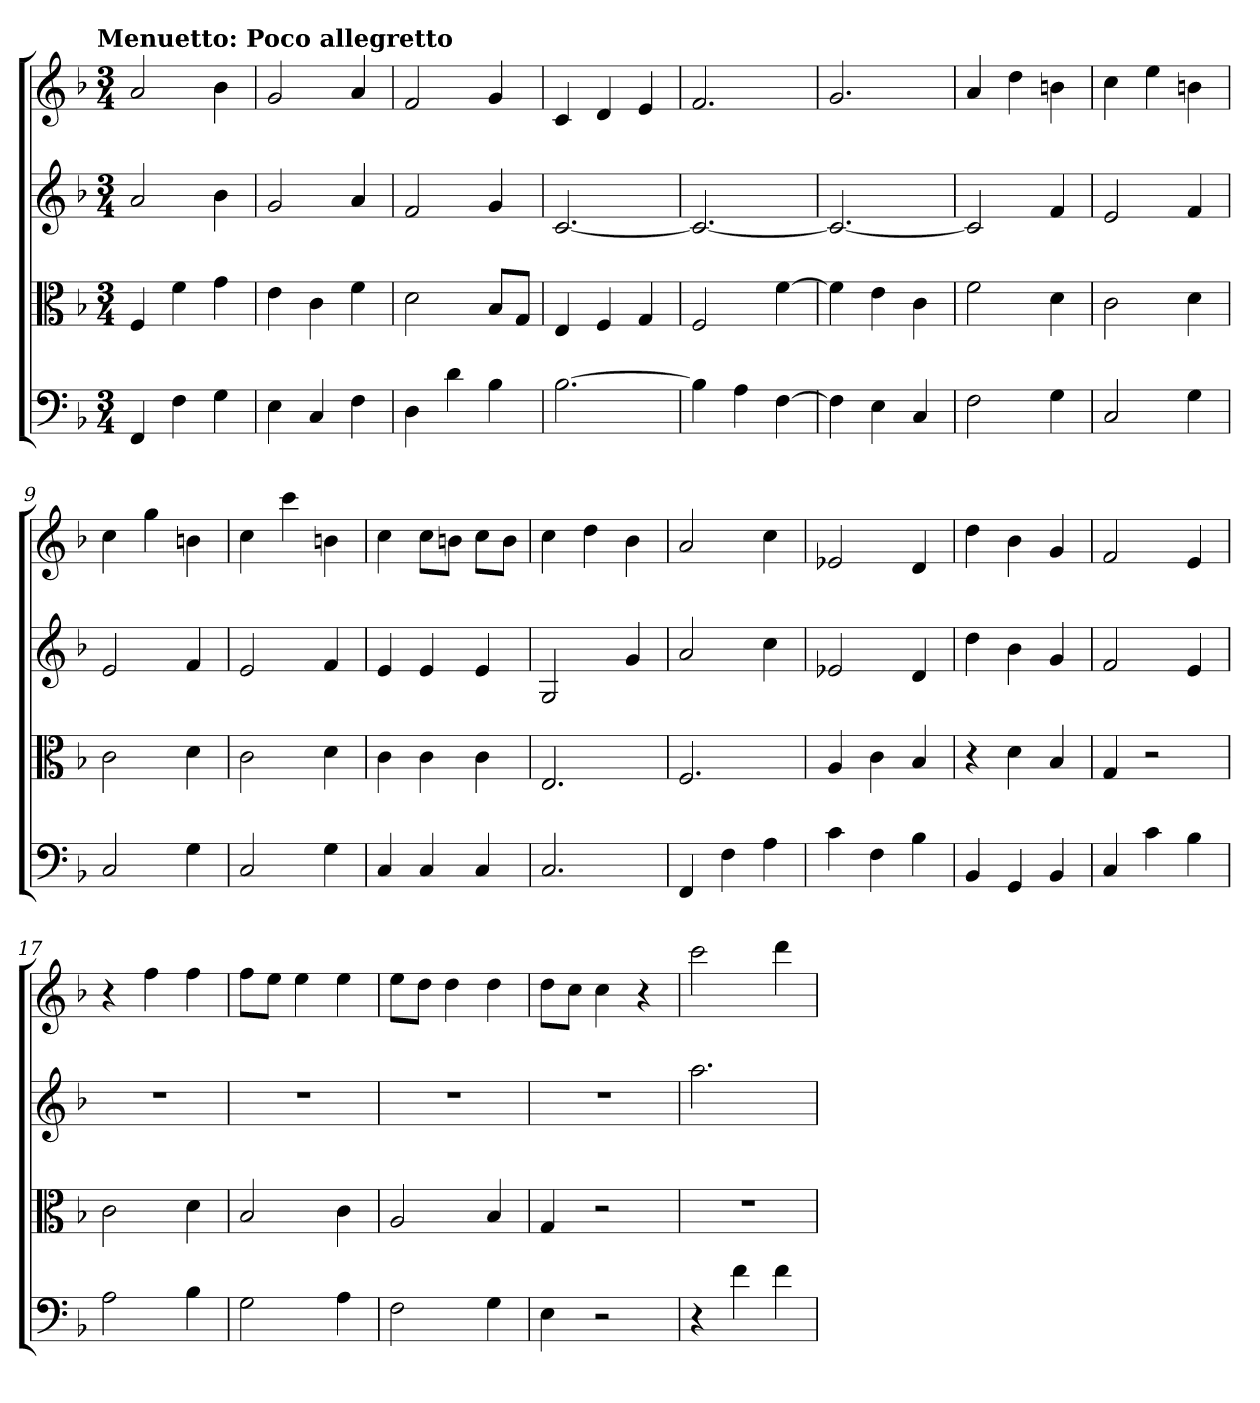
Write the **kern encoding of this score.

**kern	**kern	**kern	**kern
*part4	*part3	*part2	*part1
*staff4	*staff3	*staff2	*staff1
*clefF4	*clefC3	*	*
*k[b-]	*k[b-]	*k[b-]	*k[b-]
*F:	*F:	*F:	*F:
!!LO:TX:omd:t=Menuetto&colon; Poco allegretto
*M3/4	*M3/4	*M3/4	*M3/4
*MM108	*MM108	*MM108	*MM108
=	=	=	=
4FF	4F	2a	2a
4F	4f	.	.
4G	4g	4b-	4b-
=2	=2	=2	=2
4E	4e	2g	2g
4C	4c	.	.
4F	4f	4a	4a
=3	=3	=3	=3
4D	2d	2f	2f
4d	.	.	.
4B-	8B-/L	4g	4g
.	8G/J	.	.
=4	=4	=4	=4
[2.B-	4E	[2.c	4c
.	4F	.	4d
.	4G	.	4e
=5	=5	=5	=5
4B-]	2F	2.c_	2.f
4A	.	.	.
[4F	[4f	.	.
=6	=6	=6	=6
4F]	4f]	2.c_	2.g
4E	4e	.	.
4C	4c	.	.
=7	=7	=7	=7
2F	2f	2c]	4a
.	.	.	4dd
4G	4d	4f	4bn
=8	=8	=8	=8
2C	2c	2e	4cc
.	.	.	4ee
4G	4d	4f	4bn
=9	=9	=9	=9
2C	2c	2e	4cc
.	.	.	4gg
4G	4d	4f	4bn
=10	=10	=10	=10
2C	2c	2e	4cc
.	.	.	4ccc
4G	4d	4f	4bn
=11	=11	=11	=11
4C	4c	4e	4cc
4C	4c	4e	8ccL
.	.	.	8bnJ
4C	4c	4e	8ccL
.	.	.	8bJ
=12	=12	=12	=12
2.C	2.E	2G	4cc
.	.	.	4dd
.	.	4g	4b-
=13	=13	=13	=13
4FF	2.F	2a	2a
4F	.	.	.
4A	.	4cc	4cc
=14	=14	=14	=14
4c	4A	2e-X	2e-X
4F	4c	.	.
4B-	4B-	4d	4d
=15	=15	=15	=15
4BB-	4r	4dd	4dd
4GG	4d	4b-	4b-
4BB-	4B-	4g	4g
=16	=16	=16	=16
4C	4G	2f	2f
4c	2r	.	.
4B-	.	4e	4e
=17	=17	=17	=17
2A	2c	2.r	4r
.	.	.	4ff
4B-	4d	.	4ff
=18	=18	=18	=18
2G	2B-	2.r	8ffL
.	.	.	8eeJ
.	.	.	4ee
4A	4c	.	4ee
=19	=19	=19	=19
2F	2A	2.r	8eeL
.	.	.	8ddJ
.	.	.	4dd
4G	4B-	.	4dd
=20	=20	=20	=20
4E	4G	2.r	8ddL
.	.	.	8ccJ
2r	2r	.	4cc
.	.	.	4r
=21	=21	=21	=21
4r	2.r	2.aa	2ccc
4f	.	.	.
4f	.	.	4ddd
=	=	=	=
*-	*-	*-	*-
